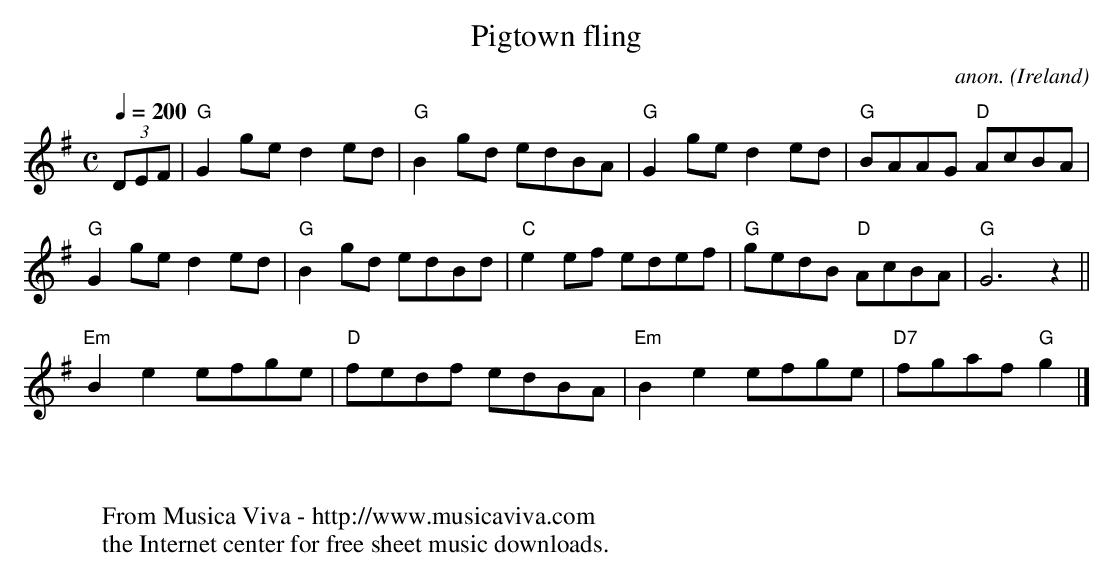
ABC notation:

X:1
T:Pigtown fling
C:anon.
O:Ireland
M:C
L:1/8
Q:1/4=200
K:G
(3DEF|"G"G2ge d2ed|"G"B2gd edBA|"G"G2ge d2ed|"G"BAAG "D"AcBA|
"G"G2ge d2ed|"G"B2gd edBd|"C"e2ef edef|"G"gedB "D"AcBA|"G"G6 z2||
"Em"B2e2 efge|"D"fedf edBA|"Em"B2e2 efge|"D7"fgaf "G"g2|]
W:
W:
W:  From Musica Viva - http://www.musicaviva.com
W:  the Internet center for free sheet music downloads.
